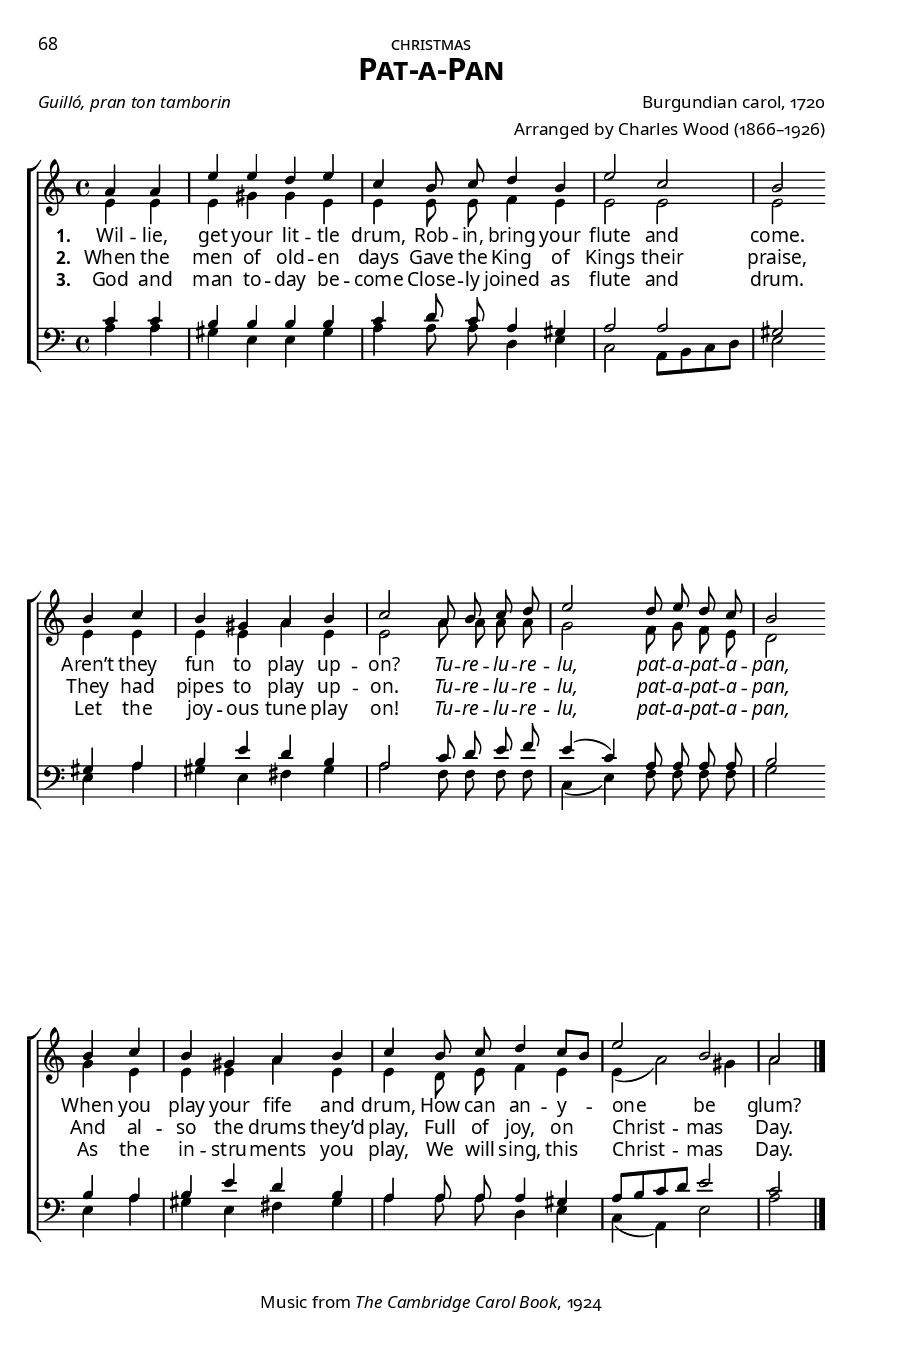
\version "2.14.2"
\include "util.ly"
\header {
  title = \markup{\override #'(font-name . "Garamond Premier Pro Semibold"){ \abs-fontsize #15 \smallCapsOldStyle"Pat-a-Pan"}}
  poet = \markup\italic"Guilló, pran ton tamborin"
  composer = \markup\oldStyleNum"Burgundian carol, 1720"
  arranger = \markup\oldStyleNum"Arranged by Charles Wood (1866–1926)"
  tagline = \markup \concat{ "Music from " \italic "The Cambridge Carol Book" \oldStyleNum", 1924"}
}
\paper {
  %print-all-headers = ##t
  paper-height = 9\in
  paper-width = 6\in
  indent = 0\in
  %system-system-spacing = #'((basic-distance . 10) (padding . 0))
  %system-system-spacing =
  %  #'((basic-distance . 0)
  %     (minimum-distance . 0)
  %     (padding . -0.35)
  %     (stretchability . 100))
  ragged-last-bottom = ##f
  ragged-bottom = ##f
  two-sided = ##t
  inner-margin = 0.5\in
  outer-margin = 0.25\in
  top-margin = 0.25\in
  bottom-margin = 0.25\in
  first-page-number = #068
  print-first-page-number = ##t
  headerLine = \markup{\override #'(font-name . "Garamond Premier Pro") \smallCapsOldStyle"christmas"}
  oddHeaderMarkup = \markup\fill-line{
     \override #'(font-name . "Garamond Premier Pro")\abs-fontsize #8.5
     \combine 
        \fill-line{"" \on-the-fly #print-page-number-check-first
        \oldStylePageNum""
        }
        \fill-line{\headerLine}
  }
  evenHeaderMarkup = \markup {
     \override #'(font-name . "Garamond Premier Pro")\abs-fontsize #8.5
     \combine
        \on-the-fly #print-page-number-check-first
        \oldStylePageNum""
        \fill-line{\headerLine}
  }
}
#(set-global-staff-size 15) \paper{ #(define fonts (make-pango-font-tree "GoudyOlSt BT" "Garamond Premier Pro" "Garamond Premier Pro" (/ 15 20))) }
global = {
  \key c \major
  \time 4/4
  \autoBeamOff
  \override DynamicLineSpanner #'staff-padding = #0.0
  \override DynamicLineSpanner #'Y-extent = #'(-1 . 1)
}

sopMusic = \relative c' {
  \partial 2 a'4 a |
  e' e d e |
  c b8 c d4 b |
  e2 c |
  b2 \bar""\break b4 c |
  
  b gis a b |
  c2 a8 b c d |
  e2 d8 e d c |
  b2 \bar""\break b4 c |
  
  b gis a b |
  c b8 c d4 c8[ b] |
  e2 b |
  \partial 2 a \bar "|."
}
sopWords = \lyricmode {
  
}

altoMusic = \relative c' {
  e4 e |
  e gis gis e |
  e e8 e f4 e |
  e2 e |
  e e4 e |
  
  e e a e |
  e2 a8 a a a |
  g2 f8 g f e |
  d2 g4 e |
  
  e e a e |
  e d8 e f4 e |
  e4( a2) gis4 |
  a2 \bar "|."
}
altoWords = \lyricmode {
  \dropLyricsV
  \set stanza = #"1. "
  Wil -- lie, get your lit -- tle drum,
  Rob -- in, bring your flute and come.
  Aren’t they fun to play up -- on?
  \markup\italic Tu -- \markup\italic re -- \markup\italic lu -- \markup\italic re -- \markup\italic lu,
  \markup\italic pat -- \markup\italic a -- \markup\italic pat -- \markup\italic a -- \markup\italic pan,
  When you play your fife and drum,
  \set associatedVoice = "basses"
  How can an -- y -- one be glum?
}
altoWordsII = \lyricmode {
  \dropLyricsV
%\markup\italic
  \set stanza = #"2. "
  When the men of old -- en days
  Gave the King of Kings their praise,
  They had pipes to play up -- on.
  \markup\italic Tu -- \markup\italic re -- \markup\italic lu -- \markup\italic re -- \markup\italic lu,
  \markup\italic pat -- \markup\italic a -- \markup\italic pat -- \markup\italic a -- \markup\italic pan,
  And al -- so the drums they’d play,
  \set associatedVoice = "basses"
  Full of joy, on Christ -- mas Day.
}
altoWordsIII = \lyricmode {
  \dropLyricsV
  \set stanza = #"3. "
  God and man to -- day be -- come
  Close -- ly joined as flute and drum.
  Let the joy -- ous tune play on!
  \markup\italic Tu -- \markup\italic re -- \markup\italic lu -- \markup\italic re -- \markup\italic lu,
  \markup\italic pat -- \markup\italic a -- \markup\italic pat -- \markup\italic a -- \markup\italic pan,
  As the in -- stru -- ments you play,
  \set associatedVoice = "basses"
  We will sing, this Christ -- mas Day.
}
altoWordsIV = \lyricmode {
  \set stanza = #"4. "
  \set ignoreMelismata = ##t
}
altoWordsV = \lyricmode {
  \set stanza = #"5. "
  \set ignoreMelismata = ##t
}
altoWordsVI = \lyricmode {
  \set stanza = #"6. "
  \set ignoreMelismata = ##t
}
tenorMusic = \relative c' {
  c4 c |
  b b b b |
  c d8 c a4 gis |
  a2 a |
  gis gis!4 a |
  
  b e d b |
  a2 c8 d e f |
  e4( c) a8 a a a |
  b2 b4 a |
  
  b e d b |
  a a8 a a4 gis |
  a8[ b c d] e2 |
  c \bar "|."
}
tenorWords = \lyricmode {

}

bassMusic = \relative c {
  a'4 a |
  gis e e gis |
  a a8 a d,4 e |
  c2 a8[ b c d] |
  e2 e4 a |
  
  gis e fis gis |
  a2 f8 f f f |
  c4( e) f8 f f f |
  g2 e4 a |
  
  gis4 e fis gis |
  a a8 a d,4 e |
  c( a) e'2 |
  a \bar "|."
}
bassWords = \lyricmode {

}

pianoRH = \relative c' {
  
}
pianoLH = \relative c' {
  
}

\score {
  <<
   \new ChoirStaff <<
    \new Staff = women <<
      \new Voice = "sopranos" { \voiceOne << \global \sopMusic >> }
      \new Voice = "altos" { \voiceTwo << \global \altoMusic >> }
    >>
    \new Staff = men <<
      \clef bass
      \new Voice = "tenors" { \voiceOne << \global \tenorMusic >> }
      \new Voice = "basses" { \voiceTwo << \global \bassMusic >> }
    >>
    \new Lyrics \with { alignAboveContext = #"women" \override VerticalAxisGroup #'nonstaff-relatedstaff-spacing = #'((basic-distance . 1))} \lyricsto "sopranos" \sopWords
    \new Lyrics = "altosVI"  \with { alignBelowContext = #"women" } \lyricsto "sopranos" \altoWordsVI
    \new Lyrics = "altosV"  \with { alignBelowContext = #"women" } \lyricsto "sopranos" \altoWordsV
    \new Lyrics = "altosIV"  \with { alignBelowContext = #"women" } \lyricsto "sopranos" \altoWordsIV
    \new Lyrics = "altosIII"  \with { alignBelowContext = #"women" } \lyricsto "sopranos" \altoWordsIII
    \new Lyrics = "altosII"  \with { alignBelowContext = #"women" } \lyricsto "sopranos" \altoWordsII
    \new Lyrics = "altos"  \with { alignBelowContext = #"women" \override VerticalAxisGroup #'nonstaff-relatedstaff-spacing = #'((basic-distance . 1))} \lyricsto "sopranos" \altoWords
    \new Lyrics \with { alignAboveContext = #"men" \override VerticalAxisGroup #'nonstaff-relatedstaff-spacing = #'((basic-distance . 1)) } \lyricsto "tenors" \tenorWords
    \new Lyrics \with { alignBelowContext = #"men" \override VerticalAxisGroup #'nonstaff-relatedstaff-spacing = #'((basic-distance . 1)) } \lyricsto "basses" \bassWords
  >>
%    \new PianoStaff << \new Staff { \new Voice { \pianoRH } } \new Staff { \clef "bass" \pianoLH } >>
  >>
  \layout {
    \context {
      \Score
      %\override SpacingSpanner #'base-shortest-duration = #(ly:make-moment 1 8)
      %\override SpacingSpanner #'common-shortest-duration = #(ly:make-moment 1 4)
    }
    \context {
      % Remove all empty staves
      % \Staff \RemoveEmptyStaves \override VerticalAxisGroup #'remove-first = ##t
    }
  }
}
